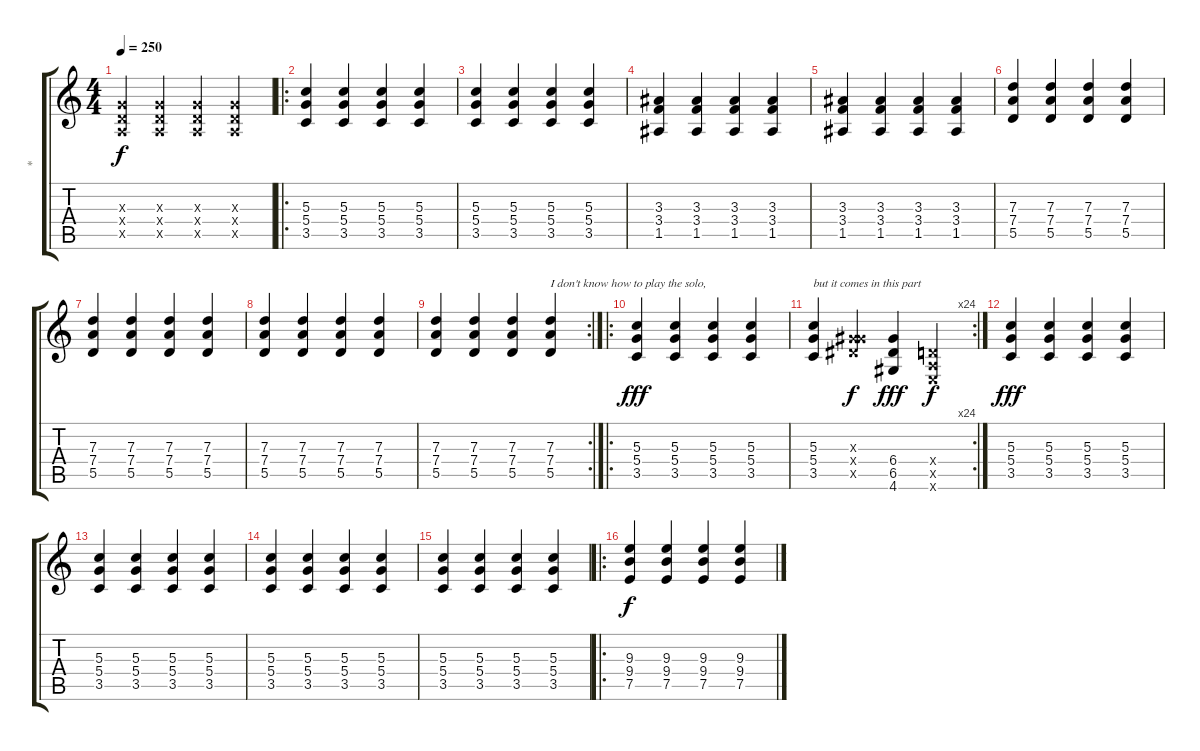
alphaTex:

\track ("*" "*") {instrument overdrivenguitar}
\staff {score tabs}
\tuning (E4 B3 G3 D3 A2 E2) {hide}
\ts (4 4)
\tempo 250
\clef g2
\ks c
(0.3{x} 0.4{x} 0.5{x}).4{dy f} (0.3{x} 0.4{x} 0.5{x}).4 (0.3{x} 0.4{x} 0.5{x}).4 (0.3{x} 0.4{x} 0.5{x}).4 |
\ro
(5.3 5.4 3.5).4 (5.3 5.4 3.5).4 (5.3 5.4 3.5).4 (5.3 5.4 3.5).4 |
(5.3 5.4 3.5).4 (5.3 5.4 3.5).4 (5.3 5.4 3.5).4 (5.3 5.4 3.5).4 |
(3.3 3.4 1.5).4 (3.3 3.4 1.5).4 (3.3 3.4 1.5).4 (3.3 3.4 1.5).4 |
(3.3 3.4 1.5).4 (3.3 3.4 1.5).4 (3.3 3.4 1.5).4 (3.3 3.4 1.5).4 |
(7.3 7.4 5.5).4 (7.3 7.4 5.5).4 (7.3 7.4 5.5).4 (7.3 7.4 5.5).4 |
(7.3 7.4 5.5).4 (7.3 7.4 5.5).4 (7.3 7.4 5.5).4 (7.3 7.4 5.5).4 |
(7.3 7.4 5.5).4 (7.3 7.4 5.5).4 (7.3 7.4 5.5).4 (7.3 7.4 5.5).4 |
\rc 2
(7.3 7.4 5.5).4 (7.3 7.4 5.5).4 (7.3 7.4 5.5).4 (7.3 7.4 5.5).4{txt "I don't know how to play the solo,"} |
\ro
(5.3 5.4 3.5).4{dy fff} (5.3 5.4 3.5).4 (5.3 5.4 3.5).4 (5.3 5.4 3.5).4 |
\rc 24
(5.3 5.4 3.5).4{txt "but it comes in this part"} (0.3{x} 6.4{x} 6.5{x}).4{dy f} (6.4 6.5 4.6).4{dy fff} (0.4{x} 0.5{x} 0.6{x}).4{dy f} |
(5.3 5.4 3.5).4{dy fff} (5.3 5.4 3.5).4 (5.3 5.4 3.5).4 (5.3 5.4 3.5).4 |
(5.3 5.4 3.5).4 (5.3 5.4 3.5).4 (5.3 5.4 3.5).4 (5.3 5.4 3.5).4 |
(5.3 5.4 3.5).4 (5.3 5.4 3.5).4 (5.3 5.4 3.5).4 (5.3 5.4 3.5).4 |
(5.3 5.4 3.5).4 (5.3 5.4 3.5).4 (5.3 5.4 3.5).4 (5.3 5.4 3.5).4 |
\ro
(9.3 9.4 7.5).4{dy f} (9.3 9.4 7.5).4 (9.3 9.4 7.5).4 (9.3 9.4 7.5).4
